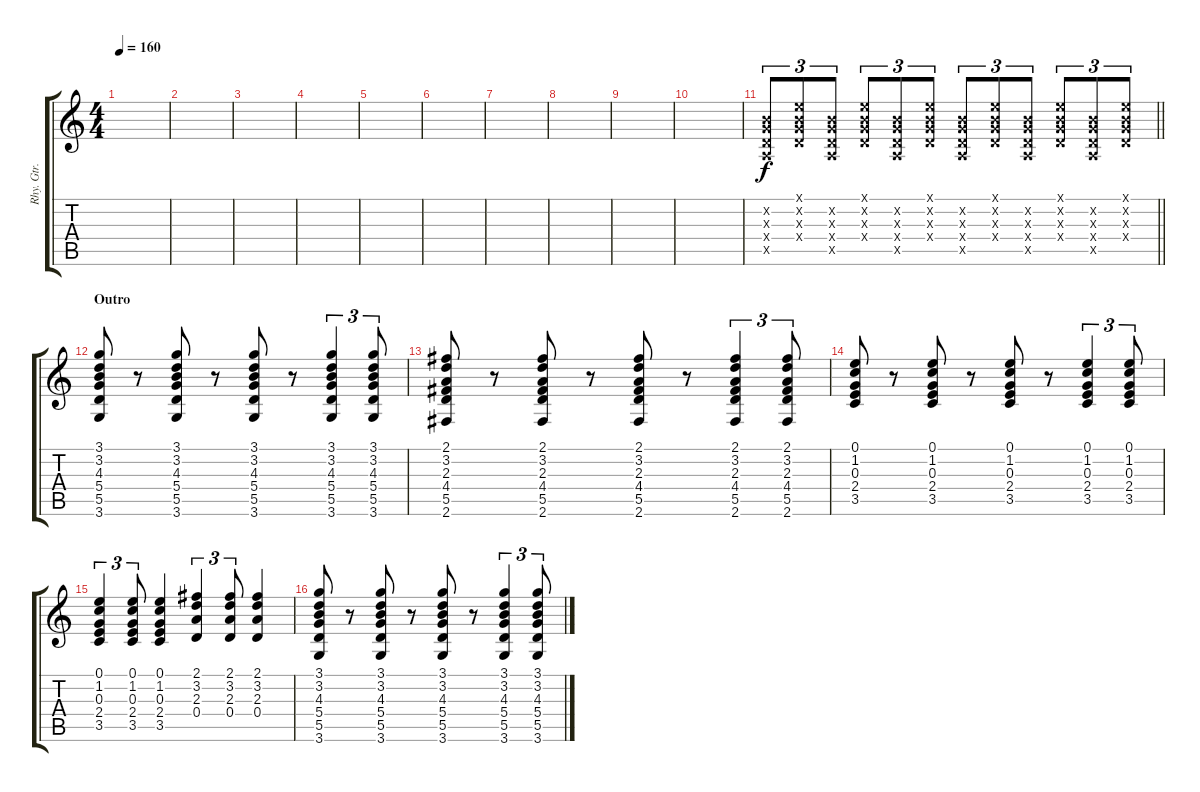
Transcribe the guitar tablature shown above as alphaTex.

\track ("Rhy. Gtr. 2" "Rhy. Gtr. ") {instrument acousticguitarsteel}
\staff {score tabs}
\tuning (E4 B3 G3 D3 A2 E2) {hide}
\ts (4 4)
\tempo 160
\clef g2
\ks c
|
|
|
|
|
|
|
|
|
|
\barLineRight lightlight
(0.2{x} 0.3{x} 0.4{x} 0.5{x}).8{tu (3 2) volume 2} (0.1{x} 0.2{x} 0.3{x} 0.4{x}).8{tu (3 2)} (0.2{x} 0.3{x} 0.4{x} 0.5{x}).8{tu (3 2)} (0.1{x} 0.2{x} 0.3{x} 0.4{x}).8{tu (3 2)} (0.2{x} 0.3{x} 0.4{x} 0.5{x}).8{tu (3 2)} (0.1{x} 0.2{x} 0.3{x} 0.4{x}).8{tu (3 2)} (0.2{x} 0.3{x} 0.4{x} 0.5{x}).8{tu (3 2)} (0.1{x} 0.2{x} 0.3{x} 0.4{x}).8{tu (3 2)} (0.2{x} 0.3{x} 0.4{x} 0.5{x}).8{tu (3 2)} (0.1{x} 0.2{x} 0.3{x} 0.4{x}).8{tu (3 2)} (0.2{x} 0.3{x} 0.4{x} 0.5{x}).8{tu (3 2)} (0.1{x} 0.2{x} 0.3{x} 0.4{x}).8{tu (3 2)} |
\section ("" "Outro")
(3.1 3.2 4.3 5.4 5.5 3.6).8 r.8 (3.1 3.2 4.3 5.4 5.5 3.6).8 r.8 (3.1 3.2 4.3 5.4 5.5 3.6).8 r.8 (3.1 3.2 4.3 5.4 5.5 3.6).4{tu (3 2)} (3.1 3.2 4.3 5.4 5.5 3.6).8{tu (3 2)} |
(2.1 3.2 2.3 4.4 5.5 2.6).8 r.8 (2.1 3.2 2.3 4.4 5.5 2.6).8 r.8 (2.1 3.2 2.3 4.4 5.5 2.6).8 r.8 (2.1 3.2 2.3 4.4 5.5 2.6).4{tu (3 2)} (2.1 3.2 2.3 4.4 5.5 2.6).8{tu (3 2)} |
(0.1 1.2 0.3 2.4 3.5).8 r.8 (0.1 1.2 0.3 2.4 3.5).8 r.8 (0.1 1.2 0.3 2.4 3.5).8 r.8 (0.1 1.2 0.3 2.4 3.5).4{tu (3 2)} (0.1 1.2 0.3 2.4 3.5).8{tu (3 2)} |
(0.1 1.2 0.3 2.4 3.5).4{tu (3 2)} (0.1 1.2 0.3 2.4 3.5).8{tu (3 2)} (0.1 1.2 0.3 2.4 3.5).4 (2.1 3.2 2.3 0.4).4{tu (3 2)} (2.1 3.2 2.3 0.4).8{tu (3 2)} (2.1 3.2 2.3 0.4).4 |
(3.1 3.2 4.3 5.4 5.5 3.6).8 r.8 (3.1 3.2 4.3 5.4 5.5 3.6).8 r.8 (3.1 3.2 4.3 5.4 5.5 3.6).8 r.8 (3.1 3.2 4.3 5.4 5.5 3.6).4{tu (3 2)} (3.1 3.2 4.3 5.4 5.5 3.6).8{tu (3 2)}
